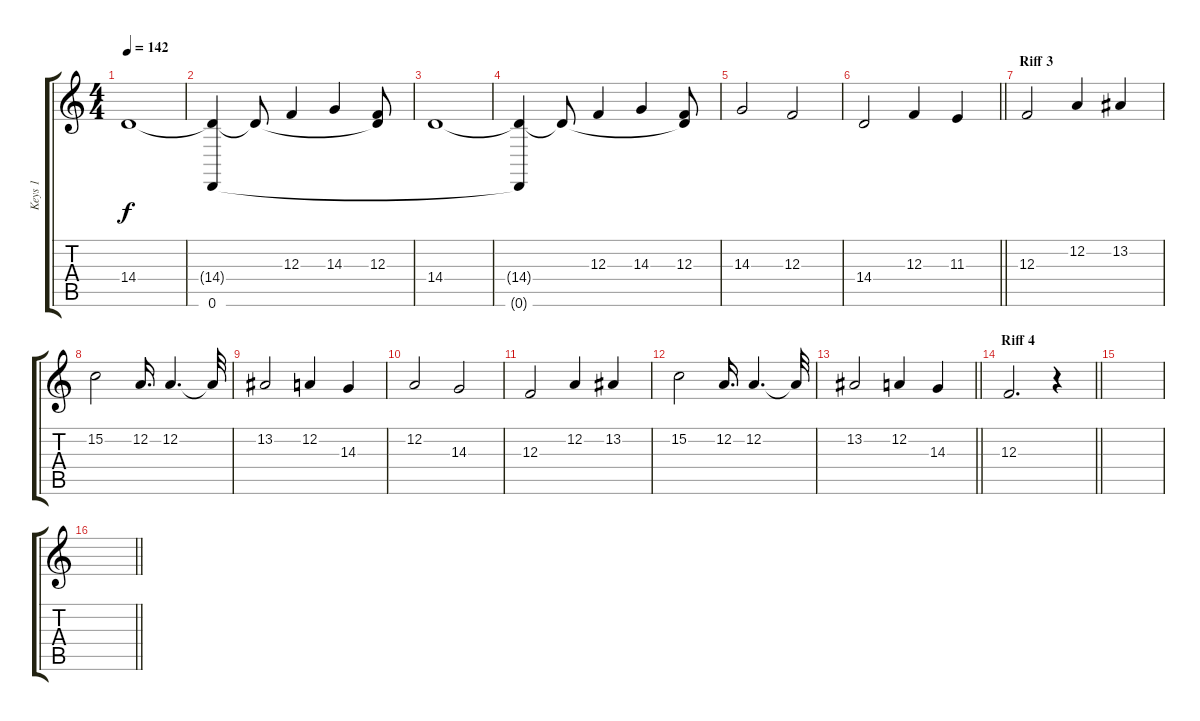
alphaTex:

\track ("Keys 1" "Keys 1") {instrument pad4choir}
\staff {score tabs}
\tuning (D4 A3 F3 C3 G2 D2) {hide}
\ts (4 4)
\tempo 142
\clef g2
\ks c
14.4.1{dy f} |
(14.4{t} 0.6{t}).4 14.4{t}.8 12.3.4 14.3.4 (12.3 14.4{t}).8 |
14.4.1 |
(14.4{t} 0.6{t}).4 14.4{t}.8 12.3.4 14.3.4 (12.3 14.4{t}).8 |
14.3.2 12.3.2 |
\barLineRight lightlight
14.4.2 12.3.4 11.3.4 |
\section ("" "Riff 3")
12.3.2 12.2.4 13.2.4 |
15.2.2 12.2.16{d} 12.2.4{d} 12.2{t}.32 |
13.2.2 12.2.4 14.3.4 |
12.2.2 14.3.2 |
12.3.2 12.2.4 13.2.4 |
15.2.2 12.2.16{d} 12.2.4{d} 12.2{t}.32 |
\barLineRight lightlight
13.2.2 12.2.4 14.3.4 |
\section ("" "Riff 4")
\barLineRight lightlight
12.3.2{d} r.4 |
|
\barLineRight lightlight
